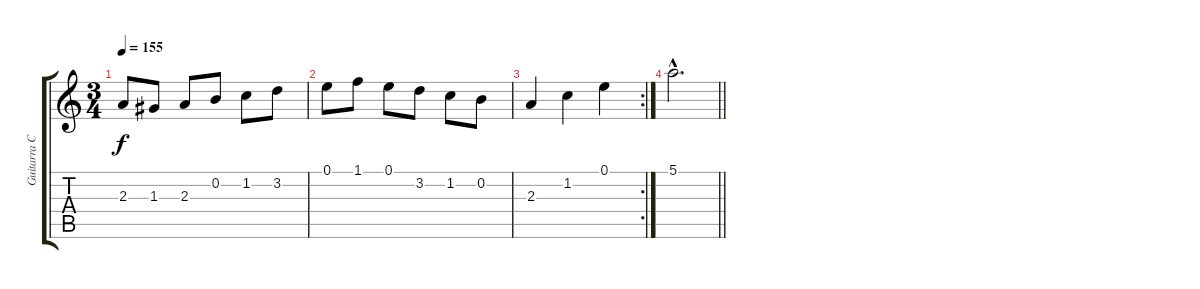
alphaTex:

\track ("Guitarra Clásica" "Guitarra C") {instrument acousticguitarnylon}
\staff {score tabs}
\tuning (E4 B3 G3 D3 A2 E2) {hide}
\ts (3 4)
\tempo 155
\clef g2
\ks c
2.3.8{dy f} 1.3.8 2.3.8 0.2.8 1.2.8 3.2.8 |
0.1.8 1.1.8 0.1.8 3.2.8 1.2.8 0.2.8 |
\rc 2
2.3.4 1.2.4 0.1.4 |
\barLineRight lightlight
5.1{hac}.2{d}
